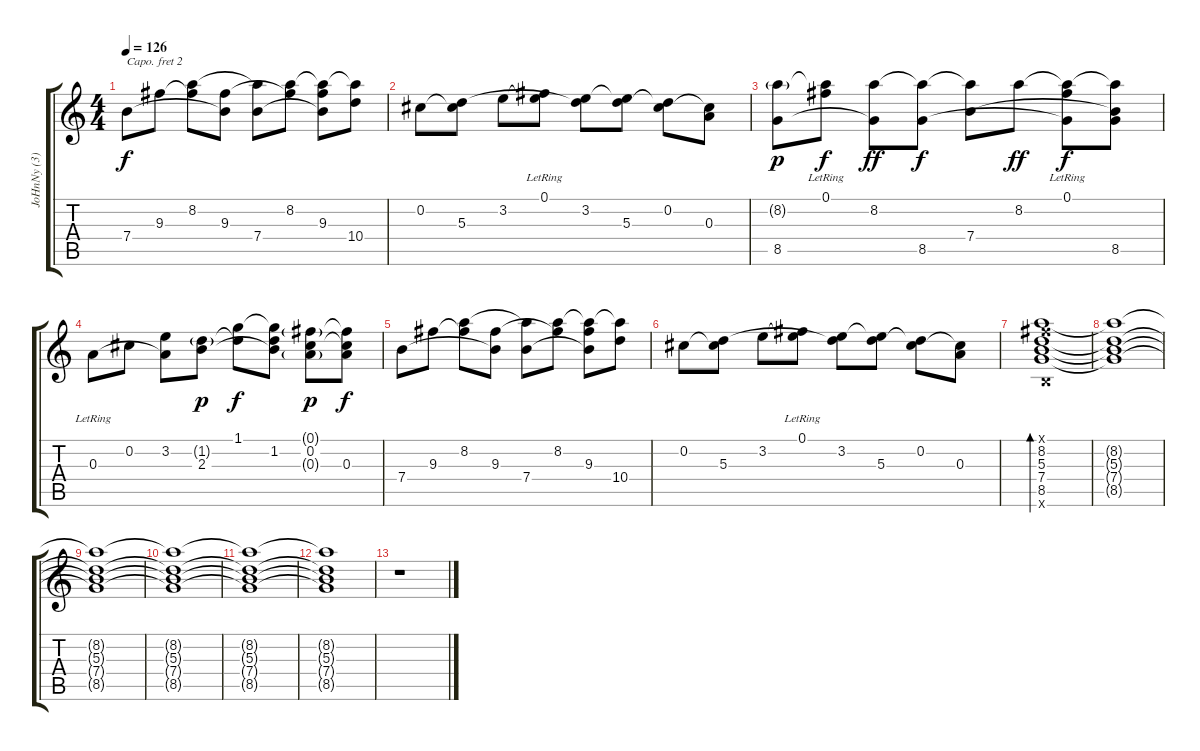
\track ("JoHnNy (3)" "JoHnNy (3)") {instrument electricguitarclean}
\staff {score tabs}
\capo 2
\tuning (E4 B3 G3 D3 A2 E2) {hide}
\ts (4 4)
\tempo 126
\clef g2
\ks c
7.4.8{dy f volume 10 instrument acousticguitarsteel} 9.3.8 (8.2 9.3{t}).8 (9.3 7.4{t}).8 (8.2{t} 7.4).8 (8.2 9.3{t}).8 (8.2{t} 9.3 7.4{t}).8 (8.2{t} 10.4).8 |
0.2.8{volume 8} (0.2{t} 5.3).8 3.2.8 (0.1{lr} 3.2{t}).8 (3.2 5.3{t}).8 (3.2{t} 5.3).8 (0.2 5.3{t}).8 (0.2{t} 0.3).8 |
(8.2{g} 8.5).8{dy p volume 9} (0.1{lr} 8.2{t}).8{dy f} (8.2 8.5{t}).8{dy ff} (8.2{t} 8.5).8{dy f} (8.2{t} 7.4).8 8.2.8{dy ff} (0.1{lr} 8.2{t} 8.5{t}).8{dy f} (8.2{t} 7.4{t} 8.5).8 |
0.3{lr}.8 0.2.8 (3.2 0.3{t}).8 (1.2{g} 2.3).8{dy p} (1.1 1.2{t}).8{dy f} (1.1{t} 1.2 2.3{t}).8 (0.1{g} 0.2 0.3{g}).8{dy p} (0.1{t} 0.2{t} 0.3).8{dy f} |
7.4.8{volume 10 instrument acousticguitarsteel} 9.3.8 (8.2 9.3{t}).8 (9.3 7.4{t}).8 (8.2{t} 7.4).8 (8.2 9.3{t}).8 (8.2{t} 9.3 7.4{t}).8 (8.2{t} 10.4).8 |
0.2.8{volume 8} (0.2{t} 5.3).8 3.2.8 (0.1{lr} 3.2{t}).8 (3.2 5.3{t}).8 (3.2{t} 5.3).8 (0.2 5.3{t}).8 (0.2{t} 0.3).8 |
(0.1{x} 8.2 5.3 7.4 8.5 5.6{x}).1{bd 60 volume 9} |
(8.2{t} 5.3{t} 7.4{t} 8.5{t}).1 |
(8.2{t} 5.3{t} 7.4{t} 8.5{t}).1 |
(8.2{t} 5.3{t} 7.4{t} 8.5{t}).1 |
(8.2{t} 5.3{t} 7.4{t} 8.5{t}).1 |
(8.2{t} 5.3{t} 7.4{t} 8.5{t}).1 |
r.1
